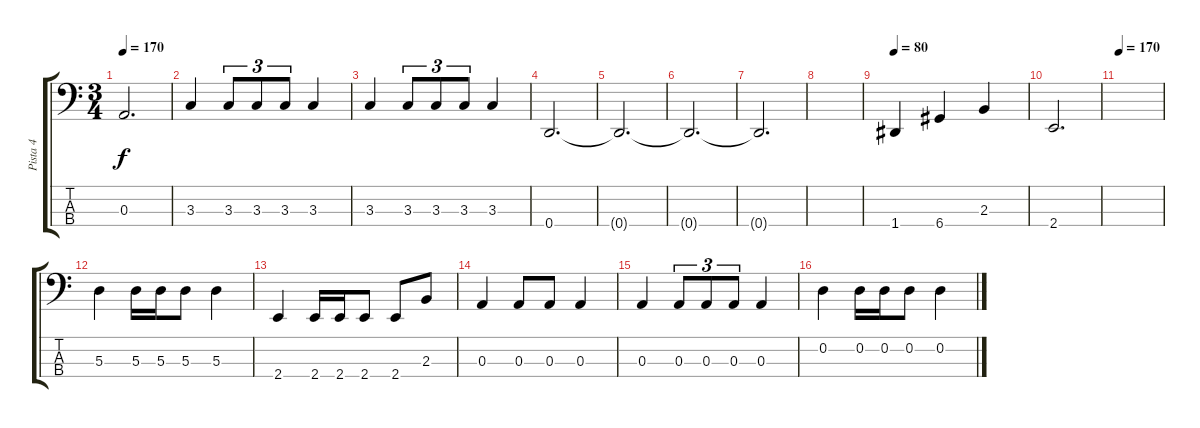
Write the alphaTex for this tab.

\track ("Pista 4" "Pista 4") {instrument electricbassfinger}
\staff {score tabs}
\tuning (G2 D2 A1 D1) {hide}
\ts (3 4)
\tempo 170
\clef f4
\ks c
0.3{t}.2{d dy f} |
3.3.4 3.3.8{tu (3 2)} 3.3.8{tu (3 2)} 3.3.8{tu (3 2)} 3.3.4 |
3.3.4 3.3.8{tu (3 2)} 3.3.8{tu (3 2)} 3.3.8{tu (3 2)} 3.3.4 |
0.4.2{d} |
0.4{t}.2{d} |
0.4{t}.2{d} |
0.4{t}.2{d} |
|
\tempo 80
1.4.4 6.4.4 2.3.4 |
2.4.2{d} |
\tempo 170
|
5.3.4 5.3.16 5.3.16 5.3.8 5.3.4 |
2.4.4 2.4.16 2.4.16 2.4.8 2.4.8 2.3.8 |
0.3.4 0.3.8 0.3.8 0.3.4 |
0.3.4 0.3.8{tu (3 2)} 0.3.8{tu (3 2)} 0.3.8{tu (3 2)} 0.3.4 |
0.2.4 0.2.16 0.2.16 0.2.8 0.2.4
